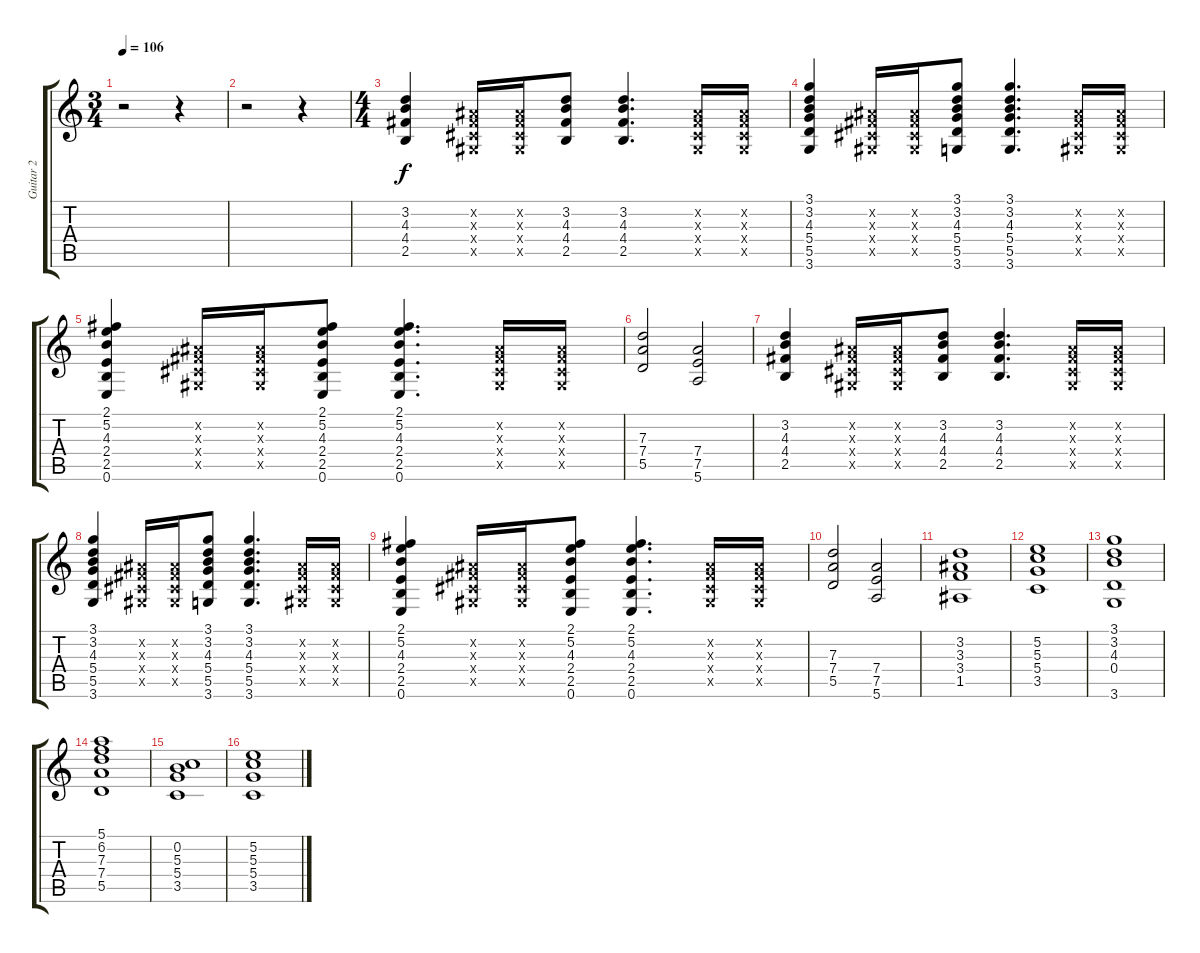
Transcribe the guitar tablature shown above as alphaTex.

\track ("Guitar 2" "Guitar 2") {instrument overdrivenguitar}
\staff {score tabs}
\tuning (E4 B3 G3 D3 A2 E2) {hide}
\ts (3 4)
\tempo 106
\clef g2
\ks c
r.2{dy f} r.4 |
r.2 r.4 |
\ts (4 4)
(3.2 4.3 4.4 2.5).4 (-1.2{x} -1.3{x} -1.4{x} -1.5{x}).16 (-1.2{x} -1.3{x} -1.4{x} -1.5{x}).16 (3.2 4.3 4.4 2.5).8 (3.2 4.3 4.4 2.5).4{d} (-1.2{x} -1.3{x} -1.4{x} -1.5{x}).16 (-1.2{x} -1.3{x} -1.4{x} -1.5{x}).16 |
(3.1 3.2 4.3 5.4 5.5 3.6).4 (-1.2{x} -1.3{x} -1.4{x} -1.5{x}).16 (-1.2{x} -1.3{x} -1.4{x} -1.5{x}).16 (3.1 3.2 4.3 5.4 5.5 3.6).8 (3.1 3.2 4.3 5.4 5.5 3.6).4{d} (-1.2{x} -1.3{x} -1.4{x} -1.5{x}).16 (-1.2{x} -1.3{x} -1.4{x} -1.5{x}).16 |
(2.1 5.2 4.3 2.4 2.5 0.6).4 (-1.2{x} -1.3{x} -1.4{x} -1.5{x}).16 (-1.2{x} -1.3{x} -1.4{x} -1.5{x}).16 (2.1 5.2 4.3 2.4 2.5 0.6).8 (2.1 5.2 4.3 2.4 2.5 0.6).4{d} (-1.2{x} -1.3{x} -1.4{x} -1.5{x}).16 (-1.2{x} -1.3{x} -1.4{x} -1.5{x}).16 |
(7.3 7.4 5.5).2 (7.4 7.5 5.6).2 |
(3.2 4.3 4.4 2.5).4 (-1.2{x} -1.3{x} -1.4{x} -1.5{x}).16 (-1.2{x} -1.3{x} -1.4{x} -1.5{x}).16 (3.2 4.3 4.4 2.5).8 (3.2 4.3 4.4 2.5).4{d} (-1.2{x} -1.3{x} -1.4{x} -1.5{x}).16 (-1.2{x} -1.3{x} -1.4{x} -1.5{x}).16 |
(3.1 3.2 4.3 5.4 5.5 3.6).4 (-1.2{x} -1.3{x} -1.4{x} -1.5{x}).16 (-1.2{x} -1.3{x} -1.4{x} -1.5{x}).16 (3.1 3.2 4.3 5.4 5.5 3.6).8 (3.1 3.2 4.3 5.4 5.5 3.6).4{d} (-1.2{x} -1.3{x} -1.4{x} -1.5{x}).16 (-1.2{x} -1.3{x} -1.4{x} -1.5{x}).16 |
(2.1 5.2 4.3 2.4 2.5 0.6).4 (-1.2{x} -1.3{x} -1.4{x} -1.5{x}).16 (-1.2{x} -1.3{x} -1.4{x} -1.5{x}).16 (2.1 5.2 4.3 2.4 2.5 0.6).8 (2.1 5.2 4.3 2.4 2.5 0.6).4{d} (-1.2{x} -1.3{x} -1.4{x} -1.5{x}).16 (-1.2{x} -1.3{x} -1.4{x} -1.5{x}).16 |
(7.3 7.4 5.5).2 (7.4 7.5 5.6).2 |
(3.2 3.3 3.4 1.5).1 |
(5.2 5.3 5.4 3.5).1 |
(3.1 3.2 4.3 0.4 3.6).1 |
(5.1 6.2 7.3 7.4 5.5).1 |
(0.2 5.3 5.4 3.5).1 |
(5.2 5.3 5.4 3.5).1
